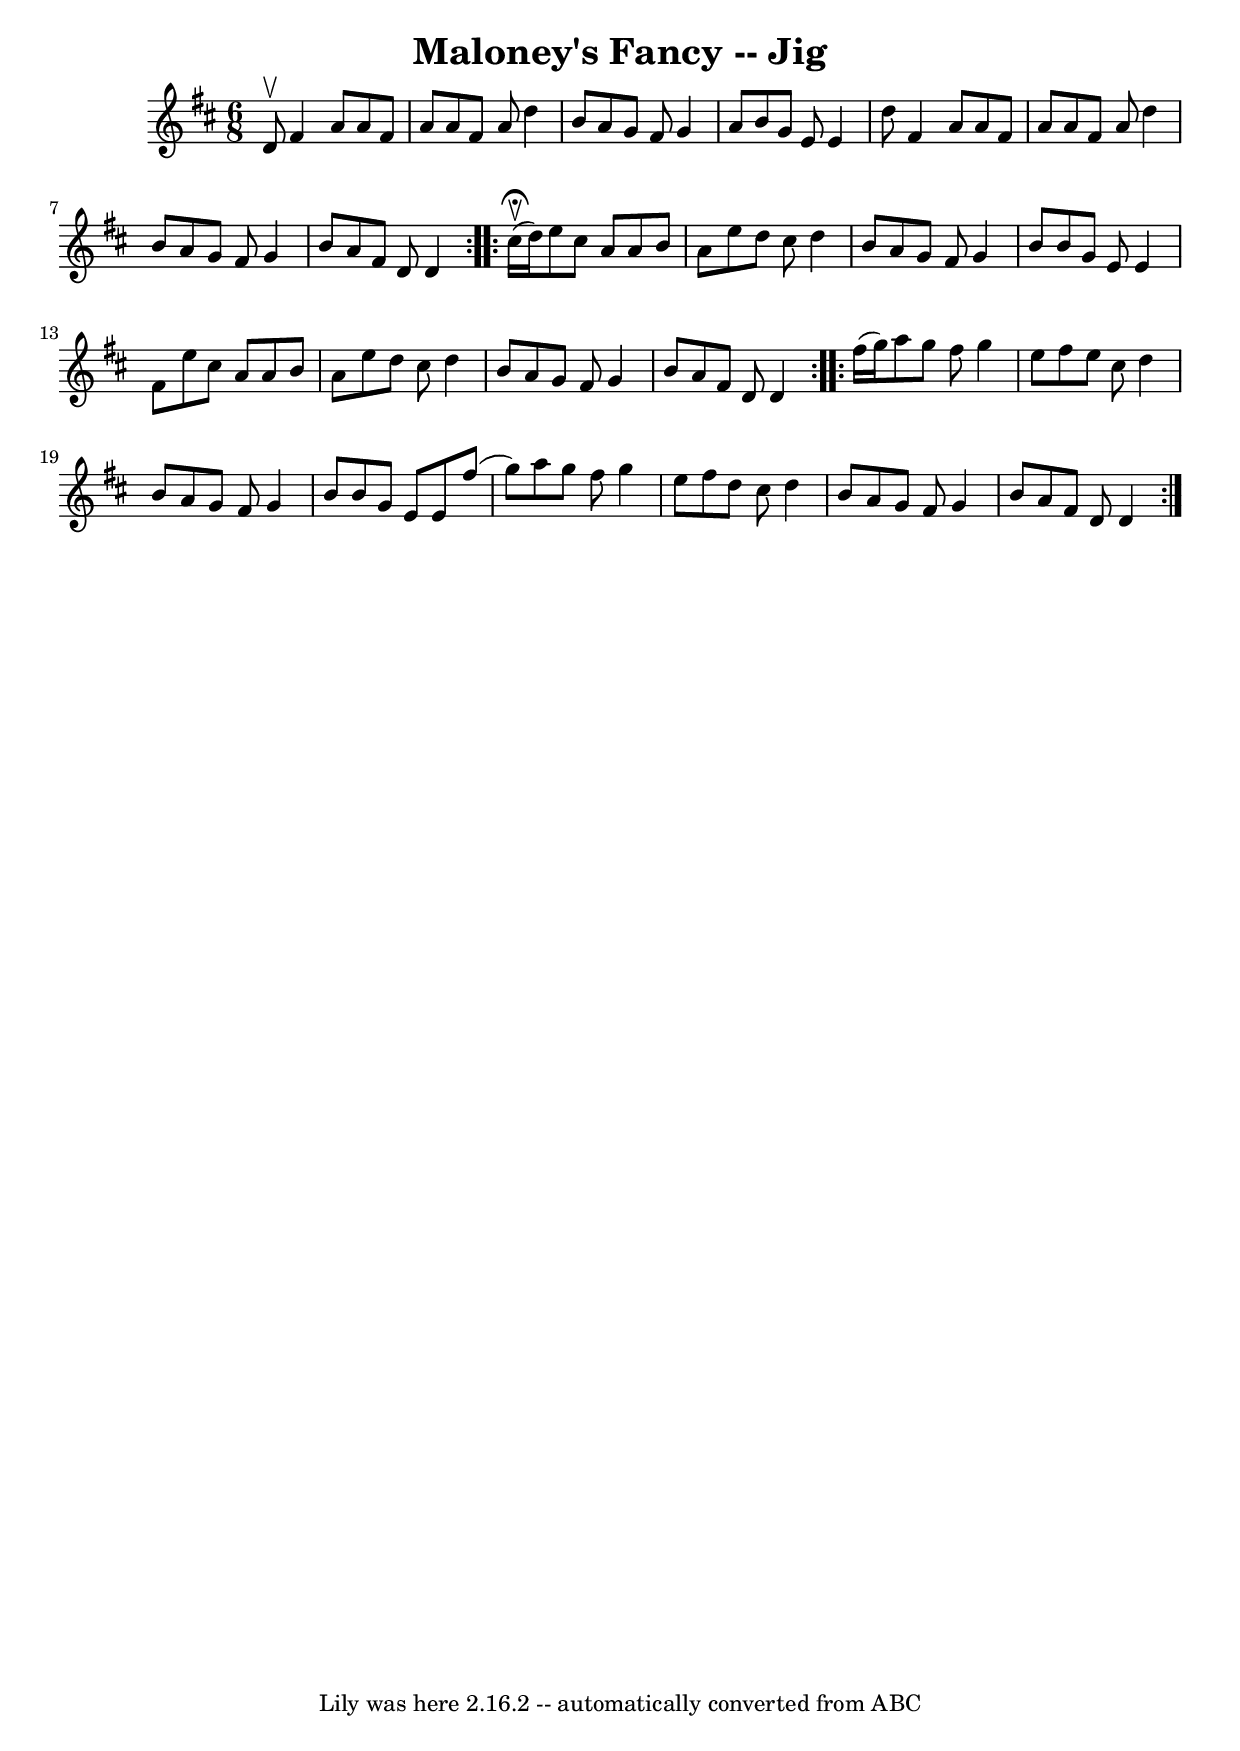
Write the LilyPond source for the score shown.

\version "2.7.40"
\include "Mammoth.ily"
\header {
	book = "Ryan's Mammoth Collection"
	crossRefNumber = "1"
	footnotes = "\\\\90 473"
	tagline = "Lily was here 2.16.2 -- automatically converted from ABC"
	title = "Maloney's Fancy -- Jig"
}
voicedefault =  {
\set Score.defaultBarType = "empty"

\repeat volta 2 {
\time 6/8 \key d \major d'8^\upbow |
 fis'4 a'8 a'8 fis'8 
 a'8    |
 a'8 fis'8 a'8 d''4 b'8    |
 a'8    
g'8 fis'8 g'4 a'8    |
 b'8 g'8 e'8 e'4 d''8    
|
 fis'4 a'8 a'8 fis'8 a'8    |
 a'8 fis'8    
a'8 d''4 b'8    |
 a'8 g'8 fis'8 g'4 b'8    |
  
 a'8 fis'8 d'8 d'4    }     \repeat volta 2 { cis''16 
^\fermata^\upbow(d''16) |
 e''8 cis''8 a'8 a'8 b'8  
 a'8    |
 e''8 d''8 cis''8 d''4 b'8    |
 a'8    
g'8 fis'8 g'4 b'8    |
 b'8 g'8 e'8 e'4 fis'8    
|
 e''8 cis''8 a'8 a'8 b'8 a'8    |
 e''8    
d''8 cis''8 d''4 b'8    |
 a'8 g'8 fis'8 g'4 b'8   
 |
 a'8 fis'8 d'8 d'4  }     \repeat volta 2 { fis''16 (
g''16) |
 a''8 g''8 fis''8 g''4 e''8    |
   
fis''8 e''8 cis''8 d''4 b'8    |
 a'8 g'8 fis'8    
g'4 b'8    |
 b'8 g'8 e'8 e'8 fis''8 (g''8)   
|
 a''8 g''8 fis''8 g''4 e''8    |
 fis''8    
d''8 cis''8 d''4 b'8    |
 a'8 g'8 fis'8 g'4 b'8   
 |
 a'8 fis'8 d'8 d'4      }   
}

\score{
    <<

	\context Staff="default"
	{
	    \voicedefault 
	}

    >>
	\layout {
	}
	\midi {}
}
